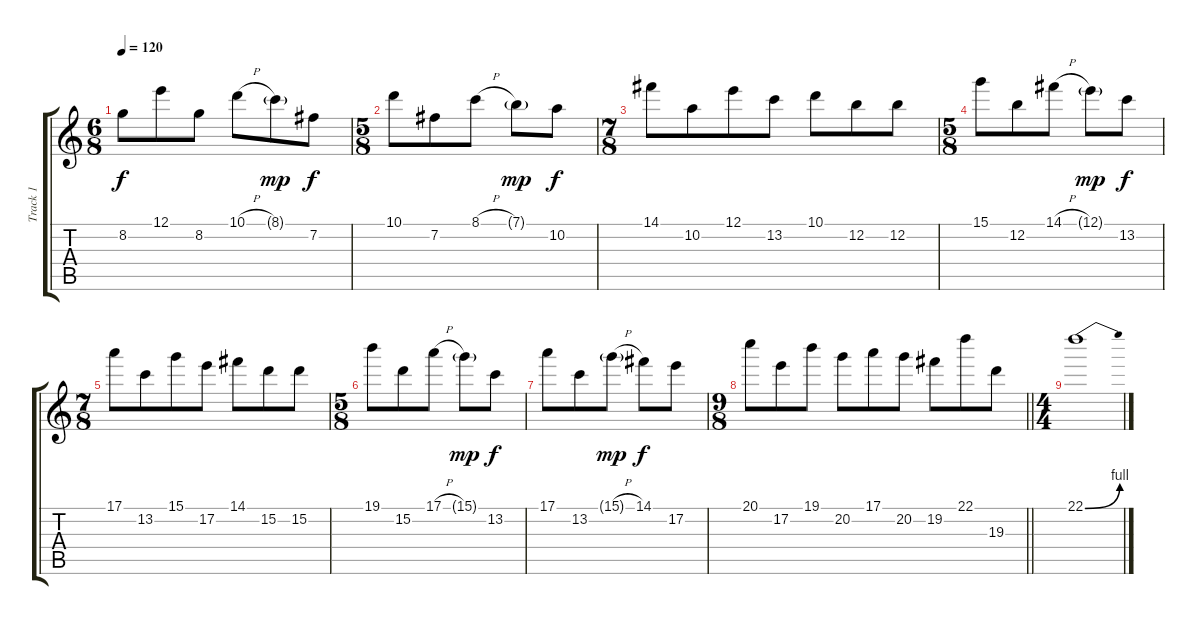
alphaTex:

\track ("Track 1" "Track 1") {instrument distortionguitar}
\staff {score tabs}
\tuning (E4 B3 G3 D3 A2 E2) {hide}
\ts (6 8)
\tempo 120
\clef g2
\ks c
8.2.8{dy f} 12.1.8 8.2.8 10.1{h}.8 8.1{g}.8{dy mp} 7.2.8{dy f} |
\ts (5 8)
10.1.8 7.2.8 8.1{h}.8 7.1{g}.8{dy mp} 10.2.8{dy f} |
\ts (7 8)
14.1.8 10.2.8 12.1.8 13.2.8 10.1.8 12.2.8 12.2.8 |
\ts (5 8)
15.1.8 12.2.8 14.1{h}.8 12.1{g}.8{dy mp} 13.2.8{dy f} |
\ts (7 8)
17.1.8 13.2.8 15.1.8 17.2.8 14.1.8 15.2.8 15.2.8 |
\ts (5 8)
19.1.8 15.2.8 17.1{h}.8 15.1{g}.8{dy mp} 13.2.8{dy f} |
17.1.8 13.2.8 15.1{h g}.8{dy mp} 14.1.8{dy f} 17.2.8 |
\ts (9 8)
\barLineRight lightlight
20.1.8 17.2.8 19.1.8 20.2.8 17.1.8 20.2.8 19.2.8 22.1.8 19.3.8 |
\ts (4 4)
22.1{be (bend 0 0 60 4)}.1
